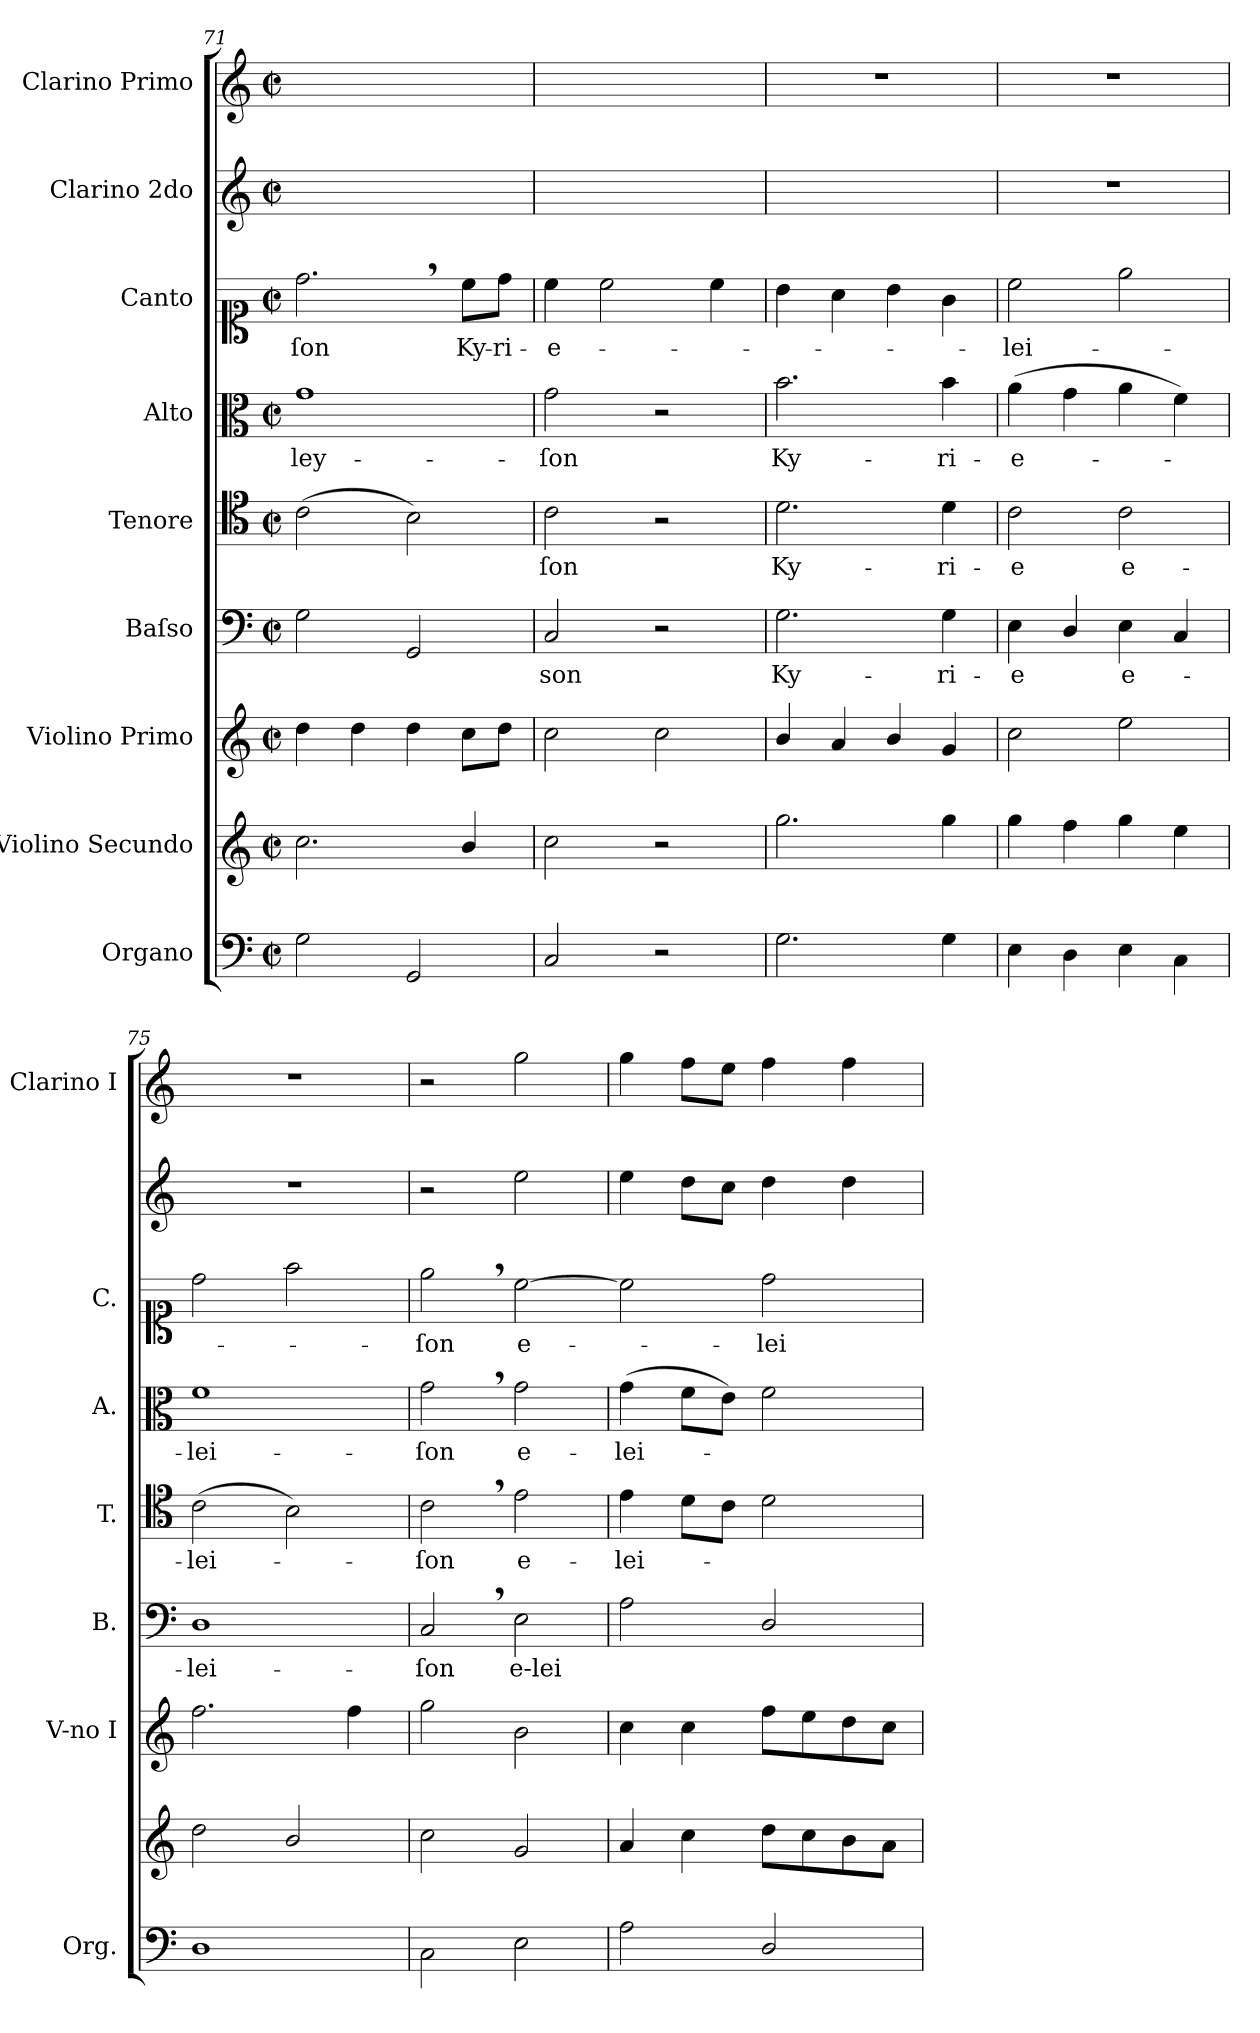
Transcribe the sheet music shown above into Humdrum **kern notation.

**kern	**kern	**kern	**kern	**text	**kern	**text	**kern	**text	**kern	**text	**kern	**kern
*part9	*part8	*part7	*part6	*part6	*part5	*part5	*part4	*part4	*part3	*part3	*part2	*part1
*staff9	*staff8	*staff7	*staff6	*staff6	*staff5	*staff5	*staff4	*staff4	*staff3	*staff3	*staff2	*staff1
*I"Organo	*I"Violino Secundo	*I"Violino Primo	*I"Baſso	*	*I"Tenore	*	*I"Alto	*	*I"Canto	*	*I"Clarino 2do	*I"Clarino Primo
*I'Org.	*	*I'V-no I	*I'B.	*	*I'T.	*	*I'A.	*	*I'C.	*	*	*I'Clarino I
*clefF4	*clefG2	*clefG2	*clefF4	*	*clefC4	*	*clefC3	*	*clefC1	*	*clefG2	*clefG2
*k[]	*k[]	*k[]	*k[]	*	*k[]	*	*k[]	*	*k[]	*	*k[]	*k[]
*C:	*C:	*C:	*C:	*	*C:	*	*C:	*	*C:	*	*C:	*C:
*M2/2	*M2/2	*M2/2	*M2/2	*	*M2/2	*	*M2/2	*	*M2/2	*	*M2/2	*M2/2
*met(c|)	*met(c|)	*met(c|)	*met(c|)	*	*met(c|)	*	*met(c|)	*	*met(c|)	*	*met(c|)	*met(c|)
=71	=71	=71	=71	=71	=71	=71	=71	=71	=71	=71	=71	=71
2G\	2.cc\	4dd\	2G\	.	(2c\	.	1g\	-ley-	2.dd,<\	-ſon	1ryy	1ryy
.	.	4dd\	.	.	.	.	.	.	.	.	.	.
2GG/	.	4dd\	2GG/	.	2B\)	.	.	.	.	.	.	.
.	4b/	8cc\L	.	.	.	.	.	.	8cc\L	Ky-	.	.
.	.	8dd\J	.	.	.	.	.	.	8dd\J	-ri-	.	.
=72	=72	=72	=72	=72	=72	=72	=72	=72	=72	=72	=72	=72
2C/	2cc\	2cc\	2C/	-son	2c\	-ſon	2g\	-ſon	4cc\	-e-	1ryy	1ryy
.	.	.	.	.	.	.	.	.	2cc\	.	.	.
2r	2r	2cc\	2r	.	2r	.	2r	.	.	.	.	.
.	.	.	.	.	.	.	.	.	4cc\	.	.	.
=73	=73	=73	=73	=73	=73	=73	=73	=73	=73	=73	=73	=73
2.G\	2.gg\	4b/	2.G\	Ky-	2.d\	Ky-	2.b\	Ky-	4b\	.	1ryy	1r
.	.	4a/	.	.	.	.	.	.	4a\	.	.	.
.	.	4b/	.	.	.	.	.	.	4b\	.	.	.
4G\	4gg\	4g/	4G\	-ri-	4d\	-ri-	4b\	-ri-	4g\	.	.	.
=74	=74	=74	=74	=74	=74	=74	=74	=74	=74	=74	=74	=74
4E\	4gg\	2cc\	4E\	-e	2c\	-e	(4a\	-e-	2cc\	-lei-	1r	1r
4D\	4ff\	.	4D/	.	.	.	4g\	.	.	.	.	.
4E\	4gg\	2ee\	4E\	e-	2c\	e-	4a\	.	2ee\	.	.	.
4C\	4ee\	.	4C/	.	.	.	4f\)	.	.	.	.	.
=75	=75	=75	=75	=75	=75	=75	=75	=75	=75	=75	=75	=75
1D\	2dd\	2.ff\	1D\	-lei-	(2c\	-lei-	1f\	-lei-	2dd\	.	1r	1r
.	2b/	.	.	.	2B\)	.	.	.	2ff\	.	.	.
.	.	4ff\	.	.	.	.	.	.	.	.	.	.
=76	=76	=76	=76	=76	=76	=76	=76	=76	=76	=76	=76	=76
2C\	2cc\	2gg\	2C,</	-ſon	2c,<\	-ſon	2g,<\	-ſon	2ee,<\	-ſon	2r	2r
2E\	2g/	2b\	2E\	e-lei	2e\	e-	2g\	e-	[2cc\	e-	2ee\	2gg\
=77	=77	=77	=77	=77	=77	=77	=77	=77	=77-	=77	=77	=77
2A\	4a/	4cc\	2A\	.	4e\	-lei-	(4g\	-lei-	2cc\]	.	4ee\	4gg\
.	4cc\	4cc\	.	.	8d\L	.	8f\L	.	.	.	8dd\L	8ff\L
.	.	.	.	.	8c\J	.	8e\J)	.	.	.	8cc\J	8ee\J
2D/	8dd\L	8ff\L	2D/	.	2d\	.	2f\	.	2dd\	-lei-	4dd\	4ff\
.	8cc\	8ee\	.	.	.	.	.	.	.	.	.	.
.	8b\	8dd\	.	.	.	.	.	.	.	.	4dd\	4ff\
.	8a\J	8cc\J	.	.	.	.	.	.	.	.	.	.
=	=	=	=	=	=	=	=	=	=	=	=	=
*-	*-	*-	*-	*-	*-	*-	*-	*-	*-	*-	*-	*-
